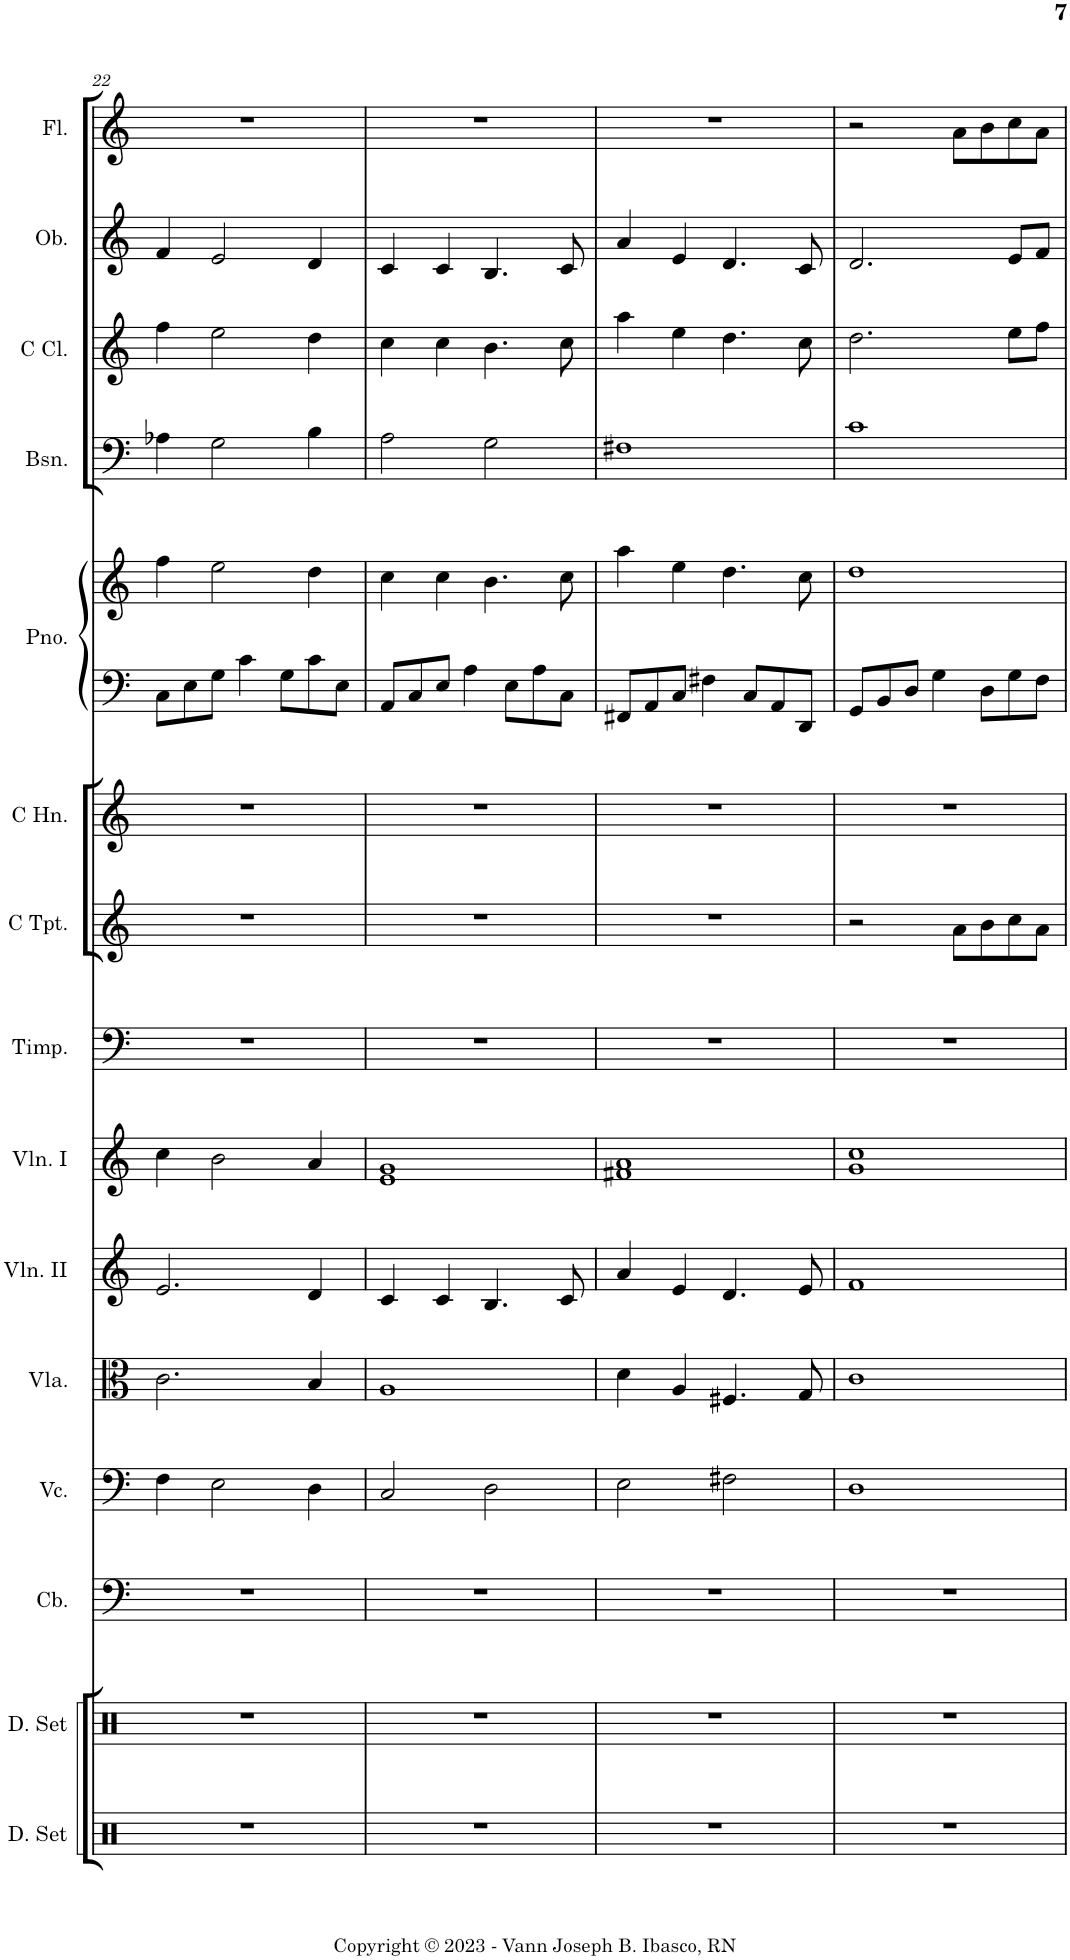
**kern	**kern	**kern	**kern	**kern	**kern	**kern	**kern	**kern	**kern	**kern	**kern	**kern	**kern	**kern	**kern
*part15	*part14	*part13	*part12	*part11	*part10	*part9	*part8	*part7	*part6	*part5	*part5	*part4	*part3	*part2	*part1
*staff16	*staff15	*staff14	*staff13	*staff12	*staff11	*staff10	*staff9	*staff8	*staff7	*staff6	*staff5	*staff4	*staff3	*staff2	*staff1
*I"Drumset	*I"Drumset	*I"Contrabasses	*I"Violoncellos	*I"Violas	*I"Violins II	*I"Violins I	*I"Timpani	*I"C Trumpet	*I"Horn in C	*I"Grand Piano	*	*I"Bassoons	*I"C Clarinet	*I"Oboes	*I"Flutes
*I'D. Set	*I'D. Set	*I'Cb.	*I'Vc.	*I'Vla.	*I'Vln. II	*I'Vln. I	*I'Timp.	*I'C Tpt.	*	*I'Pno.	*	*I'Bsn.	*I'C Cl.	*I'Ob.	*I'Fl.
!!LO:PB:g=z
*clefX	*clefX	*clefF4	*clefF4	*clefC3	*clefG2	*clefG2	*clefF4	*clefG2	*clefG2	*clefF4	*clefG2	*clefF4	*clefG2	*clefG2	*clefG2
*	*	*Trd7c12	*	*	*	*	*	*	*Trd7c12	*	*	*	*Trd1c2	*	*
*k[]	*k[]	*k[]	*k[]	*k[]	*k[]	*k[]	*k[]	*k[]	*k[]	*k[]	*k[]	*k[]	*k[]	*k[]	*k[]
*M4/4	*M4/4	*M4/4	*M4/4	*M4/4	*M4/4	*M4/4	*M4/4	*M4/4	*M4/4	*M4/4	*M4/4	*M4/4	*M4/4	*M4/4	*M4/4
=22	=22	=22	=22	=22	=22	=22	=22	=22	=22	=22	=22	=22	=22	=22	=22
1r	1r	1r	4F\	2.c\	2.e/	4cc\	1r	1r	1r	8C\L	4ff\	4A-X\	4ff\	4f/	1r
.	.	.	.	.	.	.	.	.	.	8E\	.	.	.	.	.
.	.	.	2E\	.	.	2b\	.	.	.	8G\J	2ee\	2G\	2ee\	2e/	.
.	.	.	.	.	.	.	.	.	.	4c\	.	.	.	.	.
.	.	.	.	.	.	.	.	.	.	8G\L	.	.	.	.	.
.	.	.	4D\	4B/	4d/	4a/	.	.	.	8c\	4dd\	4B\	4dd\	4d/	.
.	.	.	.	.	.	.	.	.	.	8E\J	.	.	.	.	.
=23	=23	=23	=23	=23	=23	=23	=23	=23	=23	=23	=23	=23	=23	=23	=23
1r	1r	1r	2C/	1A	4c/	1e 1g	1r	1r	1r	8AA/L	4cc\	2A\	4cc\	4c/	1r
.	.	.	.	.	.	.	.	.	.	8C/	.	.	.	.	.
.	.	.	.	.	4c/	.	.	.	.	8E/J	4cc\	.	4cc\	4c/	.
.	.	.	.	.	.	.	.	.	.	4A\	.	.	.	.	.
.	.	.	2D\	.	4.B/	.	.	.	.	.	4.b\	2G\	4.b\	4.B/	.
.	.	.	.	.	.	.	.	.	.	8E\L	.	.	.	.	.
.	.	.	.	.	.	.	.	.	.	8A\	.	.	.	.	.
.	.	.	.	.	8c/	.	.	.	.	8C\J	8cc\	.	8cc\	8c/	.
=24	=24	=24	=24	=24	=24	=24	=24	=24	=24	=24	=24	=24	=24	=24	=24
1r	1r	1r	2E\	4d\	4a/	1f#X 1a	1r	1r	1r	8FF#X/L	4aa\	1F#X	4aa\	4a/	1r
.	.	.	.	.	.	.	.	.	.	8AA/	.	.	.	.	.
.	.	.	.	4A/	4e/	.	.	.	.	8C/J	4ee\	.	4ee\	4e/	.
.	.	.	.	.	.	.	.	.	.	4F#X\	.	.	.	.	.
.	.	.	2F#X\	4.F#X/	4.d/	.	.	.	.	.	4.dd\	.	4.dd\	4.d/	.
.	.	.	.	.	.	.	.	.	.	8C/L	.	.	.	.	.
.	.	.	.	.	.	.	.	.	.	8AA/	.	.	.	.	.
.	.	.	.	8G/	8e/	.	.	.	.	8DD/J	8cc\	.	8cc\	8c/	.
=25	=25	=25	=25	=25	=25	=25	=25	=25	=25	=25	=25	=25	=25	=25	=25
1r	1r	1r	1D	1c	1f	1g 1cc	1r	2r	1r	8GG/L	1dd	1c	2.dd\	2.d/	2r
.	.	.	.	.	.	.	.	.	.	8BB/	.	.	.	.	.
.	.	.	.	.	.	.	.	.	.	8D/J	.	.	.	.	.
.	.	.	.	.	.	.	.	.	.	4G\	.	.	.	.	.
.	.	.	.	.	.	.	.	8a\L	.	.	.	.	.	.	8a\L
.	.	.	.	.	.	.	.	8b\	.	8D\L	.	.	.	.	8b\
.	.	.	.	.	.	.	.	8cc\	.	8G\	.	.	8ee\L	8e/L	8cc\
.	.	.	.	.	.	.	.	8a\J	.	8F\J	.	.	8ff\J	8f/J	8a\J
=	=	=	=	=	=	=	=	=	=	=	=	=	=	=	=
*-	*-	*-	*-	*-	*-	*-	*-	*-	*-	*-	*-	*-	*-	*-	*-
